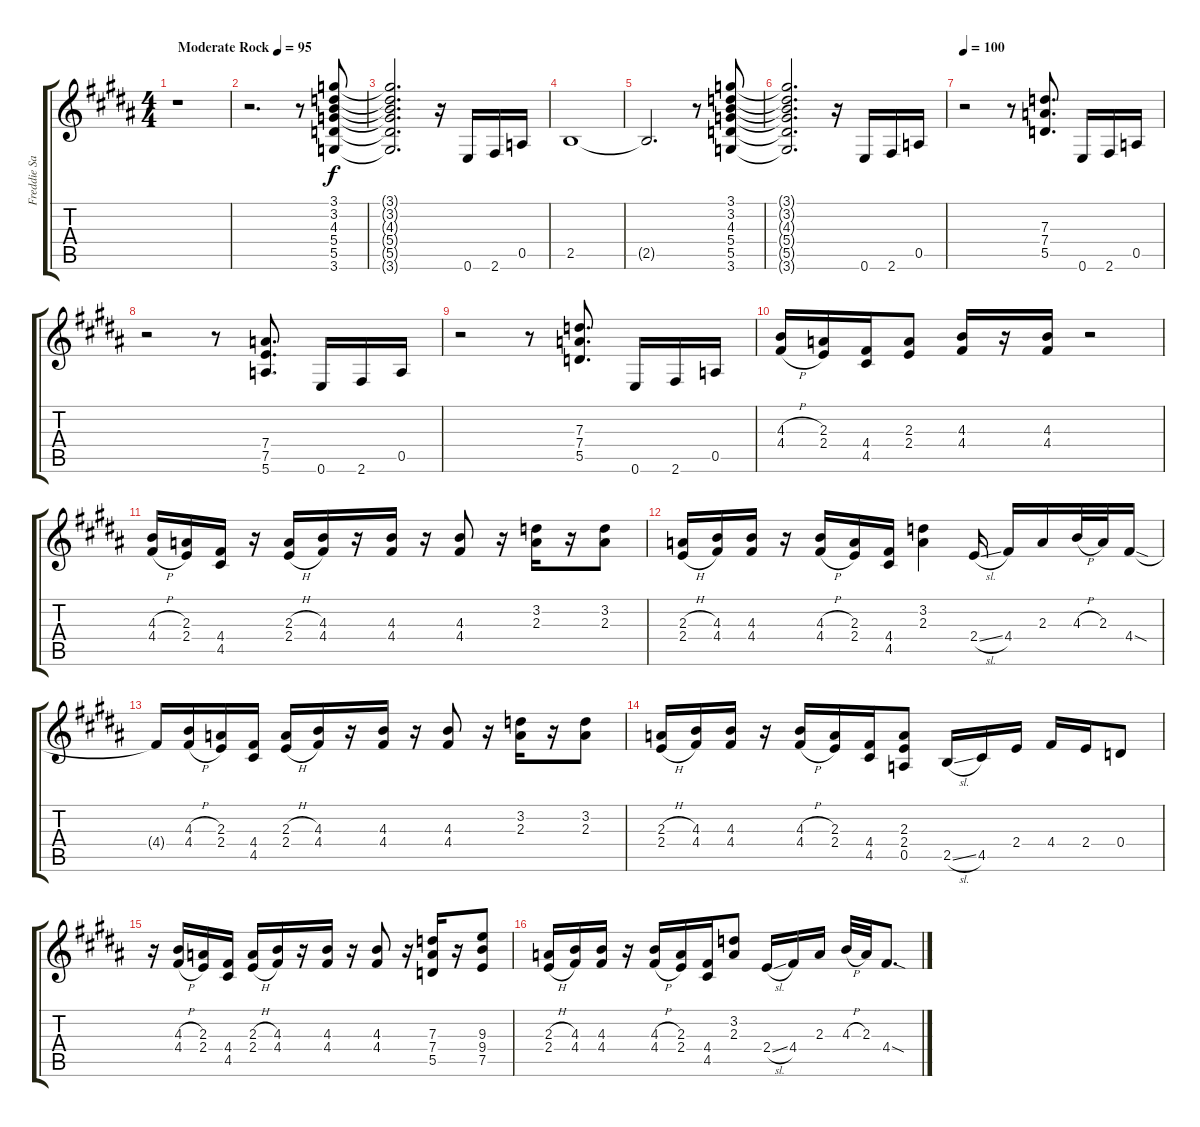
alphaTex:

\track ("Freddie Salem Guitar" "Freddie Sa") {instrument overdrivenguitar}
\staff {score tabs}
\tuning (E4 B3 G3 D3 A2 E2) {hide}
\ts (4 4)
\tempo (95 "Moderate Rock")
\clef g2
\ks g#minor
r.1{dy f instrument overdrivenguitar} |
r.2{d} r.8 (3.1 3.2 4.3 5.4 5.5 3.6).8{volume 11} |
(3.1{t} 3.2{t} 4.3{t} 5.4{t} 5.5{t} 3.6{t}).2{d} r.16 0.6.16 2.6.16 0.5.16 |
2.5.1{volume 4} |
2.5{t}.2{d} r.8 (3.1 3.2 4.3 5.4 5.5 3.6).8{volume 13} |
(3.1{t} 3.2{t} 4.3{t} 5.4{t} 5.5{t} 3.6{t}).2{d} r.16 0.6.16 2.6.16 0.5.16 |
\tempo 100
r.2 r.8 (7.3 7.4 5.5).8{d} 0.6.16 2.6.16 0.5.16 |
r.2 r.8 (7.4 7.5 5.6).8{d} 0.6.16 2.6.16 0.5.16 |
r.2 r.8 (7.3 7.4 5.5).8{d} 0.6.16 2.6.16 0.5.16 |
(4.3{h} 4.4{h}).16 (2.3 2.4).16 (4.4 4.5).16 (2.3 2.4).8 (4.3 4.4).16 r.16 (4.3 4.4).16 r.2 |
(4.3{h} 4.4{h}).16{volume 9} (2.3 2.4).16 (4.4 4.5).16 r.16 (2.3{h} 2.4{h}).16 (4.3 4.4).16 r.16 (4.3 4.4).16 r.16 (4.3 4.4).8 r.16 (3.2 2.3).16 r.16 (3.2 2.3).8 |
(2.3{h} 2.4{h}).16 (4.3 4.4).16 (4.3 4.4).16 r.16 (4.3{h} 4.4{h}).16 (2.3 2.4).16 (4.4 4.5).16 (3.2 2.3).4 2.4{sl}.16 4.4.16 2.3.16 4.3{h}.32 2.3.32 4.4{sod}.16 |
4.4{t}.16 (4.3{h} 4.4{h}).16 (2.3 2.4).16 (4.4 4.5).16 (2.3{h} 2.4{h}).16 (4.3 4.4).16 r.16 (4.3 4.4).16 r.16 (4.3 4.4).8 r.16 (3.2 2.3).16 r.16 (3.2 2.3).8 |
(2.3{h} 2.4{h}).16 (4.3 4.4).16 (4.3 4.4).16 r.16 (4.3{h} 4.4{h}).16 (2.3 2.4).16 (4.4 4.5).16 (2.3 2.4 0.5).8 2.5{sl}.16 4.5.16 2.4.16 4.4.16 2.4.16 0.4.8 |
r.16 (4.3{h} 4.4{h}).16 (2.3 2.4).16 (4.4 4.5).16 (2.3{h} 2.4{h}).16 (4.3 4.4).16 r.16 (4.3 4.4).16 r.16 (4.3 4.4).8 r.16 (7.3 7.4 5.5).16 r.16 (9.3 9.4 7.5).8 |
(2.3{h} 2.4{h}).16 (4.3 4.4).16 (4.3 4.4).16 r.16 (4.3{h} 4.4{h}).16 (2.3 2.4).16 (4.4 4.5).16 (3.2 2.3).8 2.4{sl}.16 4.4.16 2.3.16 4.3{h}.32 2.3.32 4.4{sod}.8{d}
